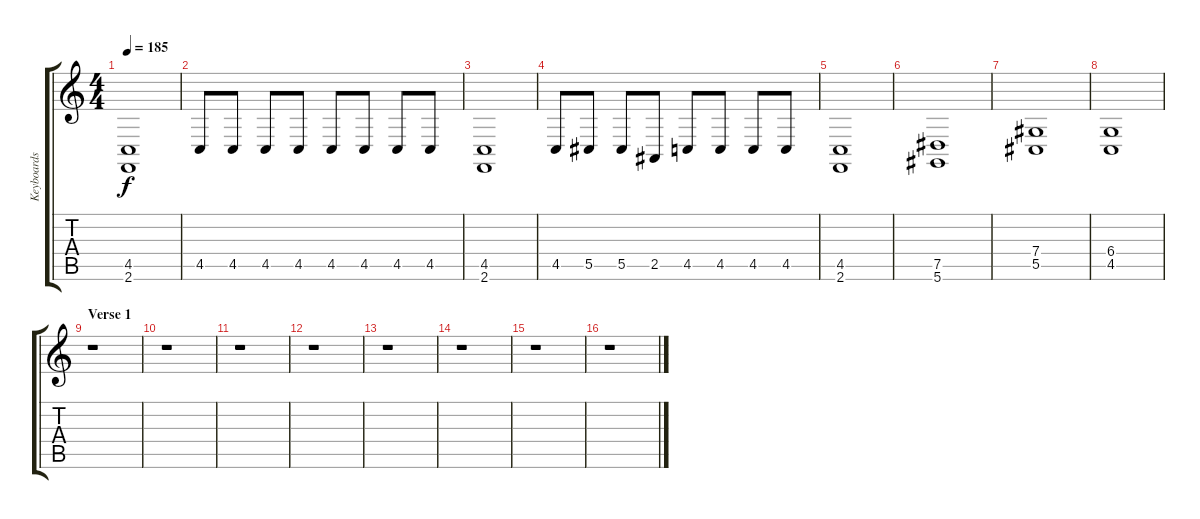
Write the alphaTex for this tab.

\track ("Keyboards 1" "Keyboards ") {instrument stringensemble1}
\staff {score tabs}
\tuning (Eb4 Bb3 Gb3 Db3 Ab2 Eb2) {hide}
\ts (4 4)
\section ("" "")
\tempo 185
\clef g2
\ks c
(4.5 2.6).1{dy f} |
4.5.8 4.5.8 4.5.8 4.5.8 4.5.8 4.5.8 4.5.8 4.5.8 |
(4.5 2.6).1 |
4.5.8 5.5.8 5.5.8 2.5.8 4.5.8 4.5.8 4.5.8 4.5.8 |
(4.5 2.6).1 |
(7.5 5.6).1 |
(7.4 5.5).1 |
(6.4 4.5).1 |
\section ("" "Verse 1")
r.1 |
r.1 |
r.1 |
r.1 |
r.1 |
r.1 |
r.1 |
r.1
